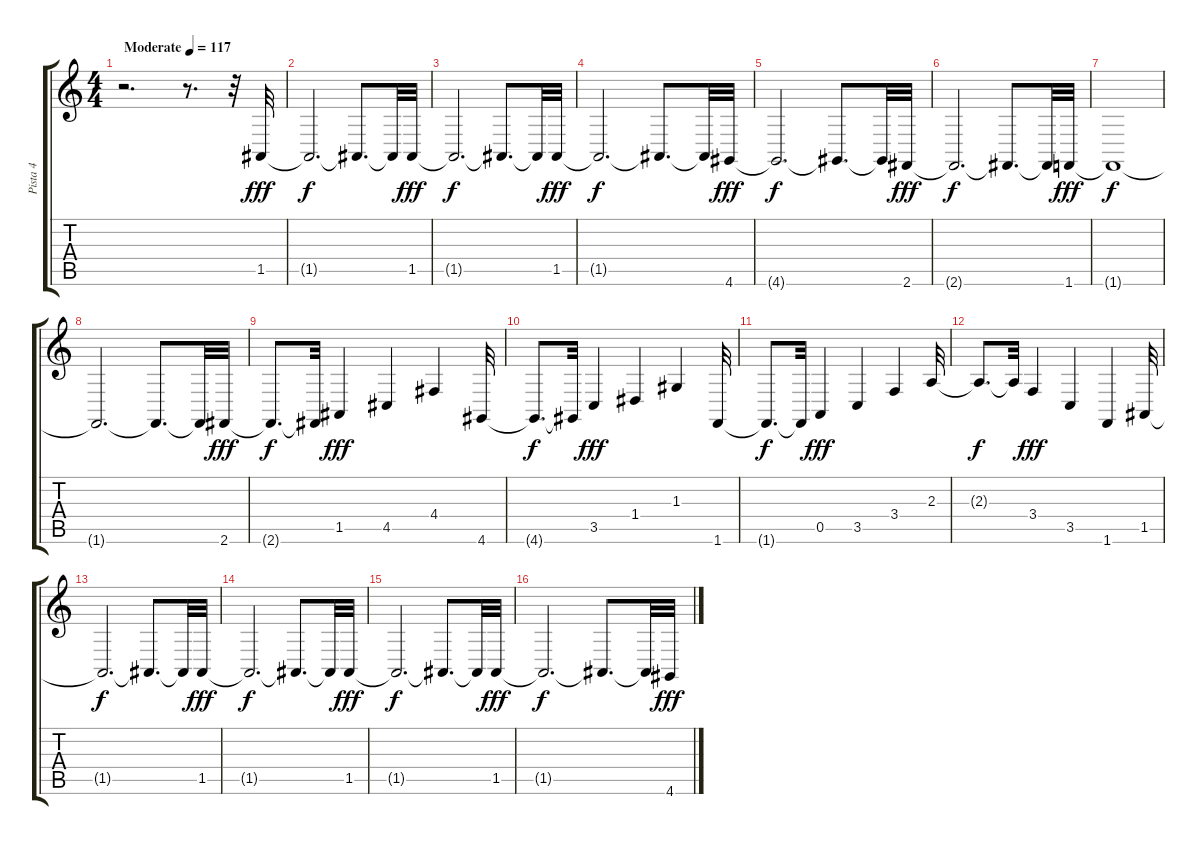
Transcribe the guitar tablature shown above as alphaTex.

\track ("Pista 4" "Pista 4") {instrument vibraphone}
\staff {score tabs}
\tuning (E4 B3 G3 D3 A2 E2) {hide}
\ts (4 4)
\tempo (117 "Moderate")
\clef g2
\ks c
r.2{d dy fff instrument vibraphone} r.8{d} r.32 1.5.32 |
1.5{t}.2{d dy f} 1.5{t}.8{d} 1.5{t}.32 1.5.32{dy fff} |
1.5{t}.2{d dy f} 1.5{t}.8{d} 1.5{t}.32 1.5.32{dy fff} |
1.5{t}.2{d dy f} 1.5{t}.8{d} 1.5{t}.32 4.6.32{dy fff} |
4.6{t}.2{d dy f} 4.6{t}.8{d} 4.6{t}.32 2.6.32{dy fff} |
2.6{t}.2{d dy f} 2.6{t}.8{d} 2.6{t}.32 1.6.32{dy fff} |
1.6{t}.1{dy f} |
1.6{t}.2{d} 1.6{t}.8{d} 1.6{t}.32 2.6.32{dy fff} |
2.6{t}.8{d dy f} 2.6{t}.32 1.5.4{dy fff} 4.5.4 4.4.4 4.6.32 |
4.6{t}.8{d dy f} 4.6{t}.32 3.5.4{dy fff} 1.4.4 1.3.4 1.6.32 |
1.6{t}.8{d dy f} 1.6{t}.32 0.5.4{dy fff} 3.5.4 3.4.4 2.3.32 |
2.3{t}.8{d dy f} 2.3{t}.32 3.4.4{dy fff} 3.5.4 1.6.4 1.5.32 |
1.5{t}.2{d dy f} 1.5{t}.8{d} 1.5{t}.32 1.5.32{dy fff} |
1.5{t}.2{d dy f} 1.5{t}.8{d} 1.5{t}.32 1.5.32{dy fff} |
1.5{t}.2{d dy f} 1.5{t}.8{d} 1.5{t}.32 1.5.32{dy fff} |
1.5{t}.2{d dy f} 1.5{t}.8{d} 1.5{t}.32 4.6.32{dy fff}
